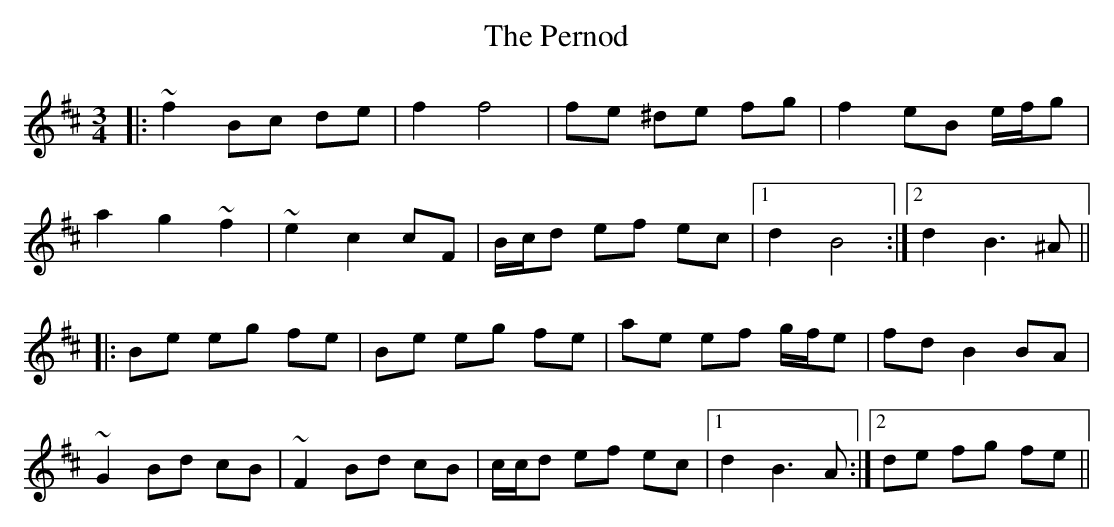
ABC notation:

X:1
T: The Pernod
M: 3/4
L: 1/8
K: Bmin
|:~f2 Bc de|f2 f4|fe ^de fg|f2 eB e/f/g|
a2 g2 ~f2|~e2 c2 cF|B/c/d ef ec|1 d2 B4:|2 d2 B3 ^A||
|:Be eg fe|Be eg fe|ae ef g/f/e|fd B2 BA|
~G2 Bd cB|~F2 Bd cB|c/c/d ef ec|1 d2 B3 A:|2 de fg fe||
